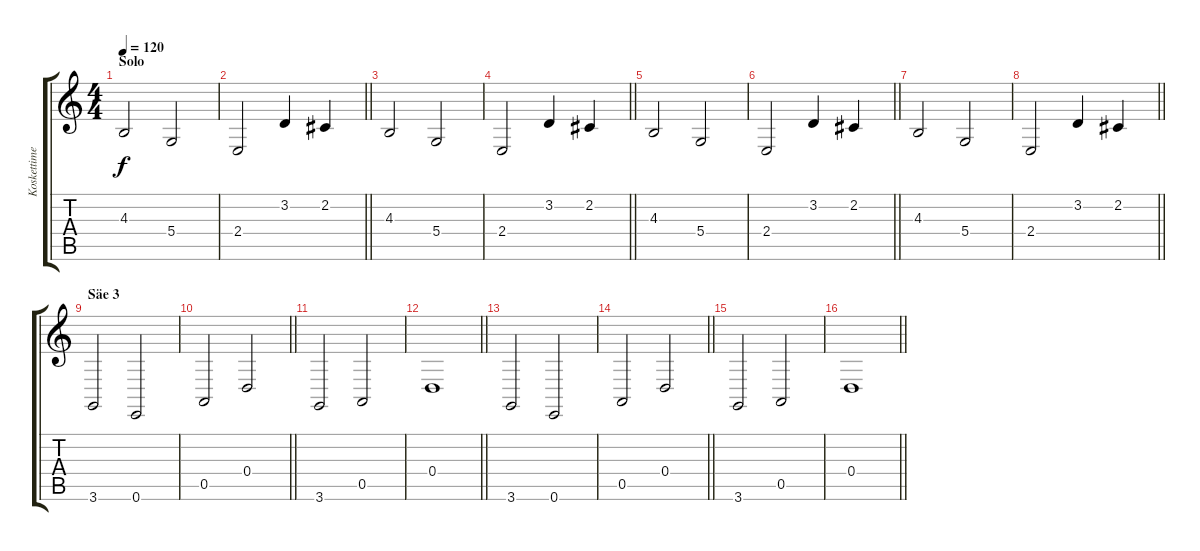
\track ("Koskettimet" "Koskettime") {instrument synthstrings1}
\staff {score tabs}
\tuning (E4 B3 G3 D3 A2 E2) {hide}
\ts (4 4)
\section ("" "Solo")
\tempo 120
\clef g2
\ks c
4.3.2{dy f} 5.4.2 |
\barLineRight lightlight
2.4.2 3.2.4 2.2.4 |
4.3.2 5.4.2 |
\barLineRight lightlight
2.4.2 3.2.4 2.2.4 |
4.3.2 5.4.2 |
\barLineRight lightlight
2.4.2 3.2.4 2.2.4 |
4.3.2 5.4.2 |
\barLineRight lightlight
2.4.2 3.2.4 2.2.4 |
\section ("" "Säe 3")
3.6.2 0.6.2 |
\barLineRight lightlight
0.5.2 0.4.2 |
3.6.2 0.5.2 |
\barLineRight lightlight
0.4.1 |
3.6.2 0.6.2 |
\barLineRight lightlight
0.5.2 0.4.2 |
3.6.2 0.5.2 |
\barLineRight lightlight
0.4.1
